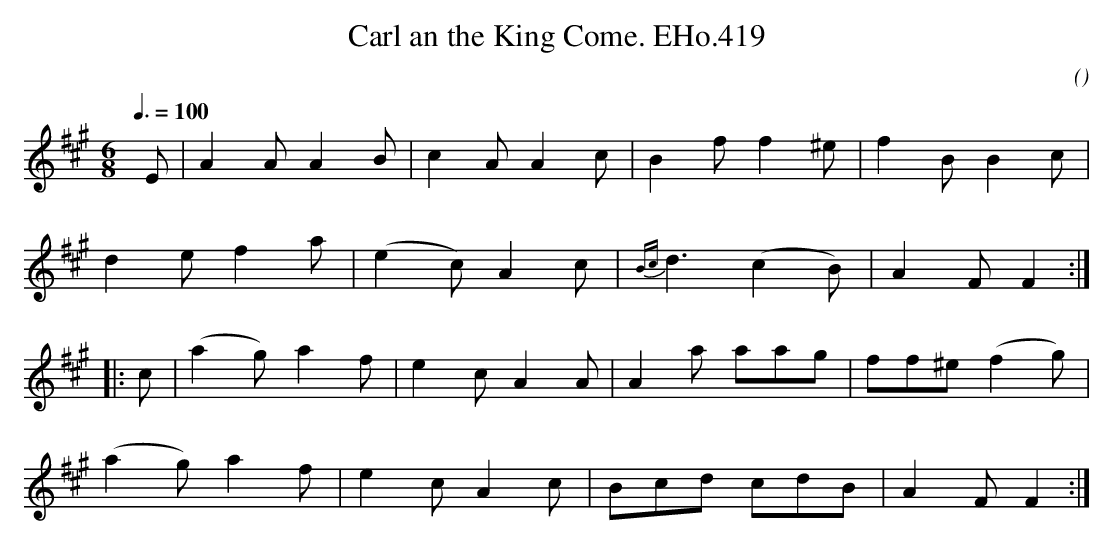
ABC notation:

X:1
T:Carl an the King Come. EHo.419
M:6/8
L:1/8
Q:3/8=100
C:
O:
K:A
yE | A2A A2B | c2A A2c | B2f f2^e | f2B B2c |
d2e f2a | (e2c) A2c | {Bc}d3 (c2B) | A2F F2 :|
|: c | (a2g) a2f | e2c A2A | A2a aag | ff^e (f2g) |
(a2g) a2f | e2c A2c | Bcd cdB | A2F F2 :|
